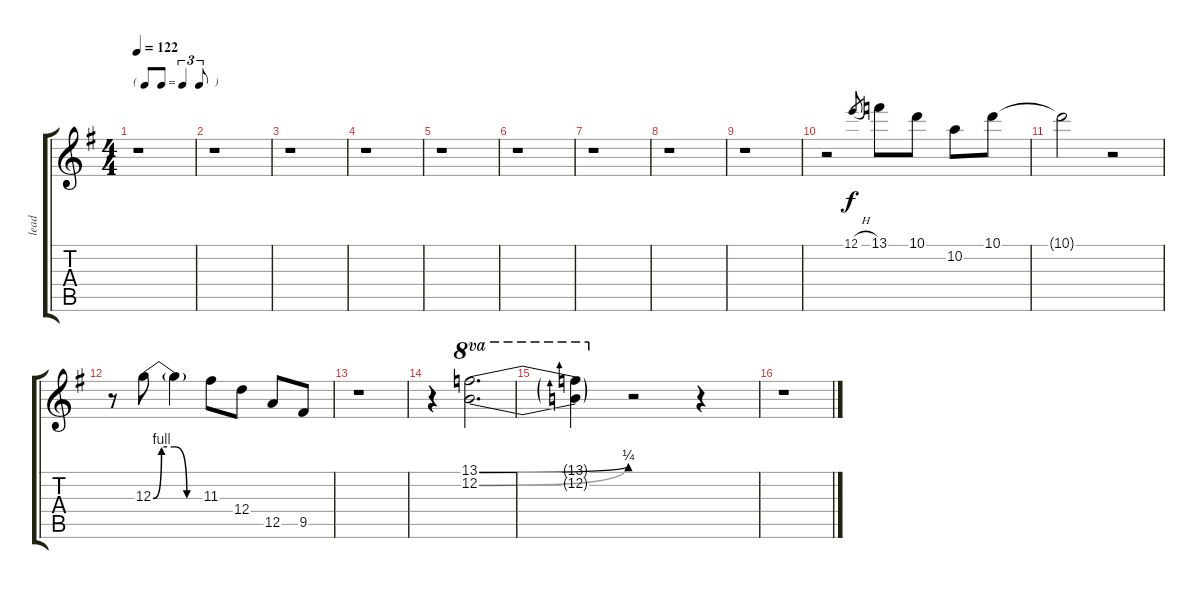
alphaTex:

\track ("lead" "lead") {instrument distortionguitar}
\staff {score tabs}
\tuning (E4 B3 G3 D3 A2 E2) {hide}
\ts (4 4)
\tf triplet8th
\tempo 122
\clef g2
\ks g
r.1{dy f} |
r.1 |
r.1 |
r.1 |
r.1 |
r.1 |
r.1 |
r.1 |
r.1 |
r.2 12.1{h}.8{gr} 13.1.8 10.1.8 10.2.8 10.1.8 |
10.1{t}.2 r.2 |
r.8 12.3{be (custom 0 0 10 4 25 4 40 0 60 0)}.8 12.3{t}.4 11.3.8 12.4.8 12.5.8 9.5.8 |
r.1 |
r.4 (13.1{be (bend 0 0 60 1)} 12.2{be (bend 0 0 60 1)}).2{d ot 8va} |
(13.1{t} 12.2{t}).4{ot 8va} r.2 r.4 |
r.1
